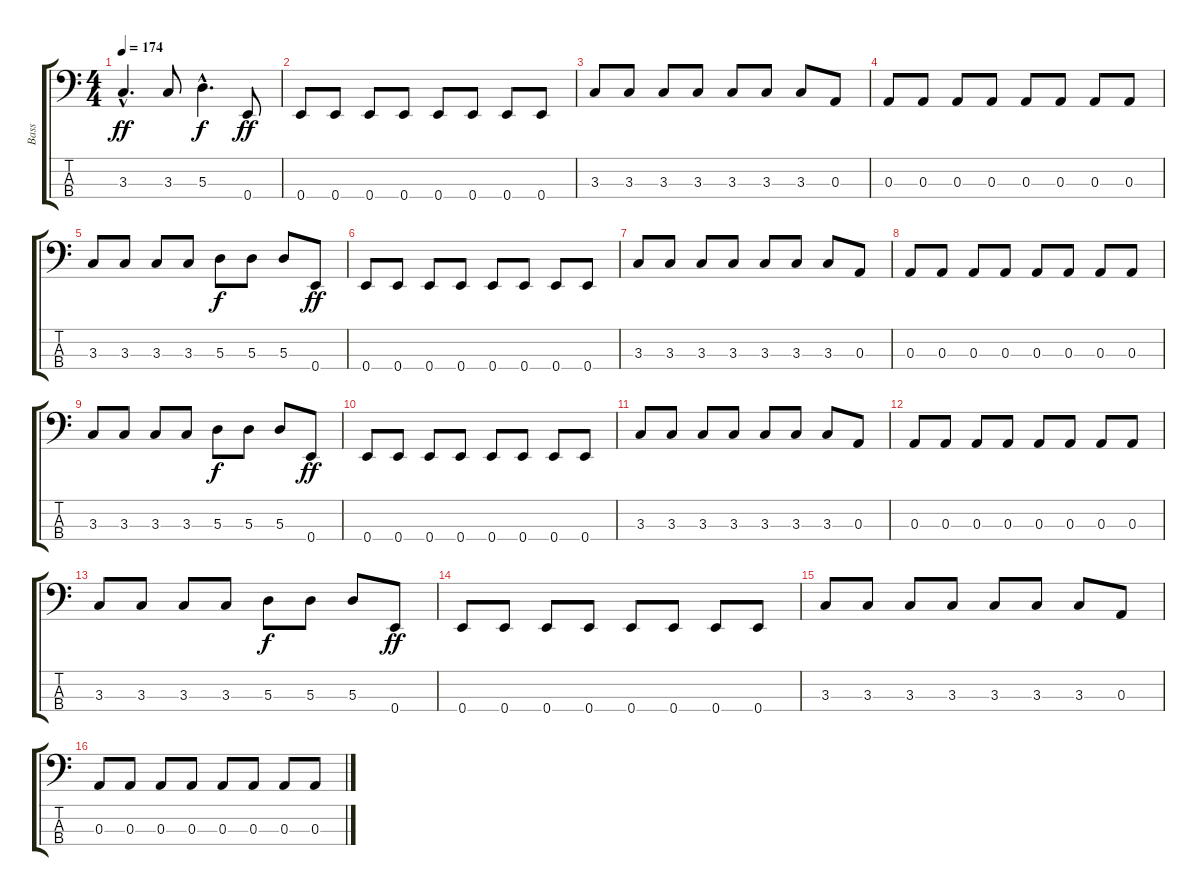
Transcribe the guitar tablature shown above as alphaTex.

\track ("Bass " "Bass ") {instrument electricbassfinger}
\staff {score tabs}
\tuning (G2 D2 A1 E1) {hide}
\ts (4 4)
\tempo 174
\clef f4
\ks c
3.3{hac}.4{d dy ff} 3.3.8 5.3{hac}.4{d dy f} 0.4.8{dy ff} |
0.4.8 0.4.8 0.4.8 0.4.8 0.4.8 0.4.8 0.4.8 0.4.8 |
3.3.8 3.3.8 3.3.8 3.3.8 3.3.8 3.3.8 3.3.8 0.3.8 |
0.3.8 0.3.8 0.3.8 0.3.8 0.3.8 0.3.8 0.3.8 0.3.8 |
3.3.8 3.3.8 3.3.8 3.3.8 5.3.8{dy f} 5.3.8 5.3.8 0.4.8{dy ff} |
0.4.8 0.4.8 0.4.8 0.4.8 0.4.8 0.4.8 0.4.8 0.4.8 |
3.3.8 3.3.8 3.3.8 3.3.8 3.3.8 3.3.8 3.3.8 0.3.8 |
0.3.8 0.3.8 0.3.8 0.3.8 0.3.8 0.3.8 0.3.8 0.3.8 |
3.3.8 3.3.8 3.3.8 3.3.8 5.3.8{dy f} 5.3.8 5.3.8 0.4.8{dy ff} |
0.4.8 0.4.8 0.4.8 0.4.8 0.4.8 0.4.8 0.4.8 0.4.8 |
3.3.8 3.3.8 3.3.8 3.3.8 3.3.8 3.3.8 3.3.8 0.3.8 |
0.3.8 0.3.8 0.3.8 0.3.8 0.3.8 0.3.8 0.3.8 0.3.8 |
3.3.8 3.3.8 3.3.8 3.3.8 5.3.8{dy f} 5.3.8 5.3.8 0.4.8{dy ff} |
0.4.8 0.4.8 0.4.8 0.4.8 0.4.8 0.4.8 0.4.8 0.4.8 |
3.3.8 3.3.8 3.3.8 3.3.8 3.3.8 3.3.8 3.3.8 0.3.8 |
0.3.8 0.3.8 0.3.8 0.3.8 0.3.8 0.3.8 0.3.8 0.3.8
